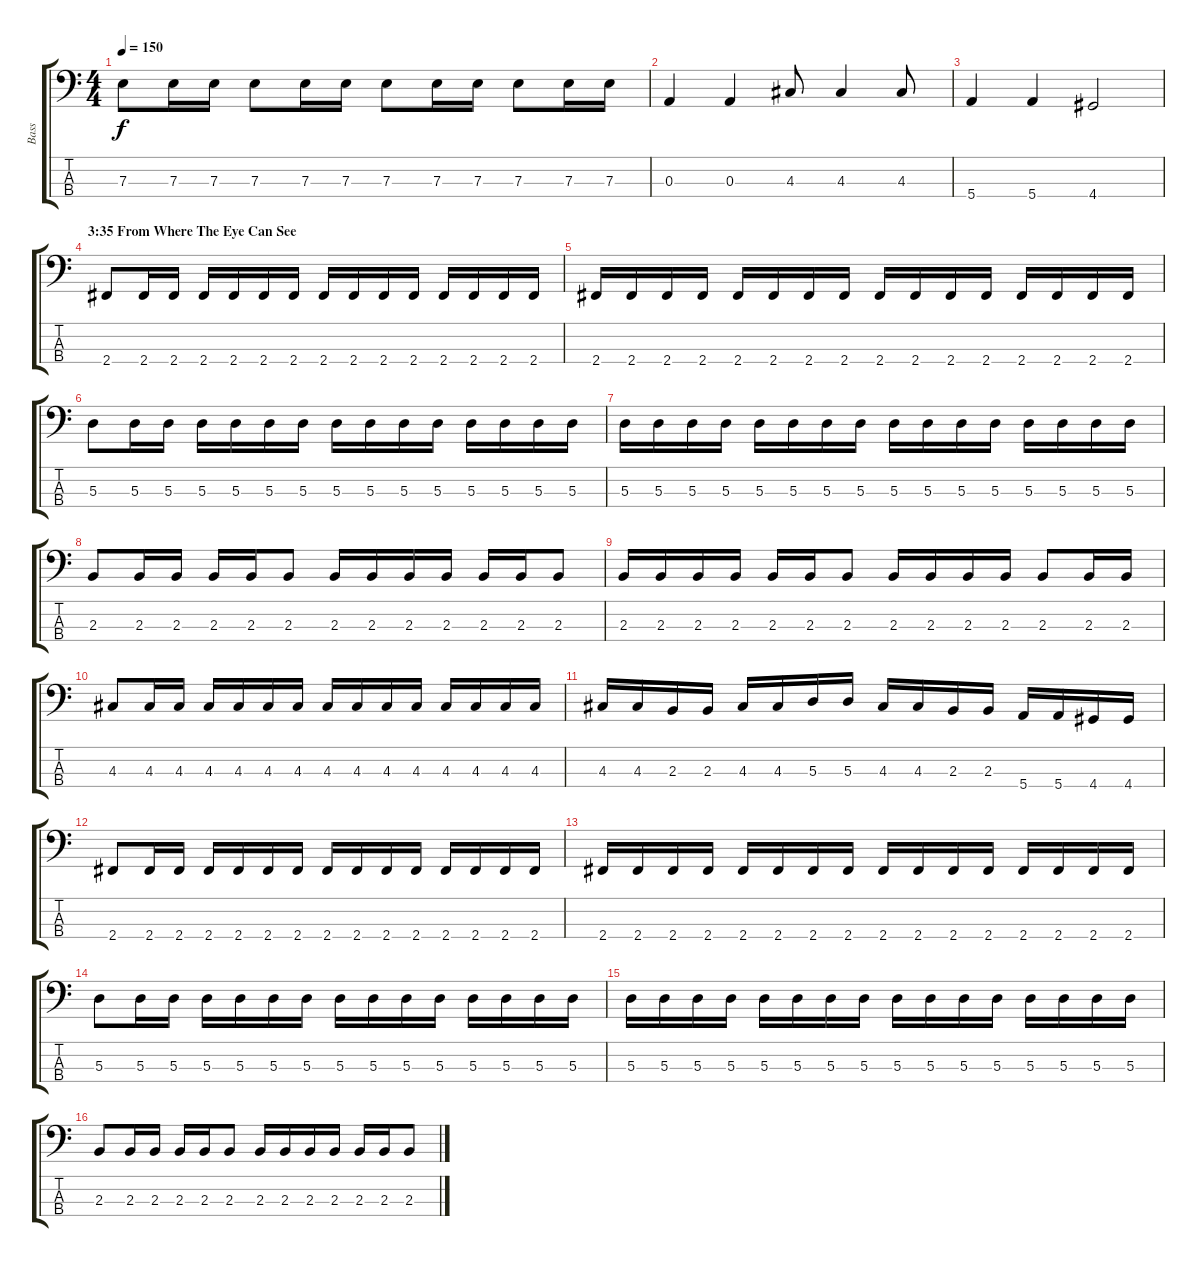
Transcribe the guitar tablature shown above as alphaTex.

\track ("Bass" "Bass") {instrument electricbassfinger}
\staff {score tabs}
\tuning (G2 D2 A1 E1) {hide}
\ts (4 4)
\tempo 150
\clef f4
\ks c
7.3.8{dy f} 7.3.16 7.3.16 7.3.8 7.3.16 7.3.16 7.3.8 7.3.16 7.3.16 7.3.8 7.3.16 7.3.16 |
0.3.4 0.3.4 4.3.8 4.3.4 4.3.8 |
5.4.4 5.4.4 4.4.2 |
\section ("" "3:35 From Where The Eye Can See")
2.4.8 2.4.16 2.4.16 2.4.16 2.4.16 2.4.16 2.4.16 2.4.16 2.4.16 2.4.16 2.4.16 2.4.16 2.4.16 2.4.16 2.4.16 |
2.4.16 2.4.16 2.4.16 2.4.16 2.4.16 2.4.16 2.4.16 2.4.16 2.4.16 2.4.16 2.4.16 2.4.16 2.4.16 2.4.16 2.4.16 2.4.16 |
5.3.8 5.3.16 5.3.16 5.3.16 5.3.16 5.3.16 5.3.16 5.3.16 5.3.16 5.3.16 5.3.16 5.3.16 5.3.16 5.3.16 5.3.16 |
5.3.16 5.3.16 5.3.16 5.3.16 5.3.16 5.3.16 5.3.16 5.3.16 5.3.16 5.3.16 5.3.16 5.3.16 5.3.16 5.3.16 5.3.16 5.3.16 |
2.3.8 2.3.16 2.3.16 2.3.16 2.3.16 2.3.8 2.3.16 2.3.16 2.3.16 2.3.16 2.3.16 2.3.16 2.3.8 |
2.3.16 2.3.16 2.3.16 2.3.16 2.3.16 2.3.16 2.3.8 2.3.16 2.3.16 2.3.16 2.3.16 2.3.8 2.3.16 2.3.16 |
4.3.8 4.3.16 4.3.16 4.3.16 4.3.16 4.3.16 4.3.16 4.3.16 4.3.16 4.3.16 4.3.16 4.3.16 4.3.16 4.3.16 4.3.16 |
4.3.16 4.3.16 2.3.16 2.3.16 4.3.16 4.3.16 5.3.16 5.3.16 4.3.16 4.3.16 2.3.16 2.3.16 5.4.16 5.4.16 4.4.16 4.4.16 |
2.4.8 2.4.16 2.4.16 2.4.16 2.4.16 2.4.16 2.4.16 2.4.16 2.4.16 2.4.16 2.4.16 2.4.16 2.4.16 2.4.16 2.4.16 |
2.4.16 2.4.16 2.4.16 2.4.16 2.4.16 2.4.16 2.4.16 2.4.16 2.4.16 2.4.16 2.4.16 2.4.16 2.4.16 2.4.16 2.4.16 2.4.16 |
5.3.8 5.3.16 5.3.16 5.3.16 5.3.16 5.3.16 5.3.16 5.3.16 5.3.16 5.3.16 5.3.16 5.3.16 5.3.16 5.3.16 5.3.16 |
5.3.16 5.3.16 5.3.16 5.3.16 5.3.16 5.3.16 5.3.16 5.3.16 5.3.16 5.3.16 5.3.16 5.3.16 5.3.16 5.3.16 5.3.16 5.3.16 |
2.3.8 2.3.16 2.3.16 2.3.16 2.3.16 2.3.8 2.3.16 2.3.16 2.3.16 2.3.16 2.3.16 2.3.16 2.3.8
